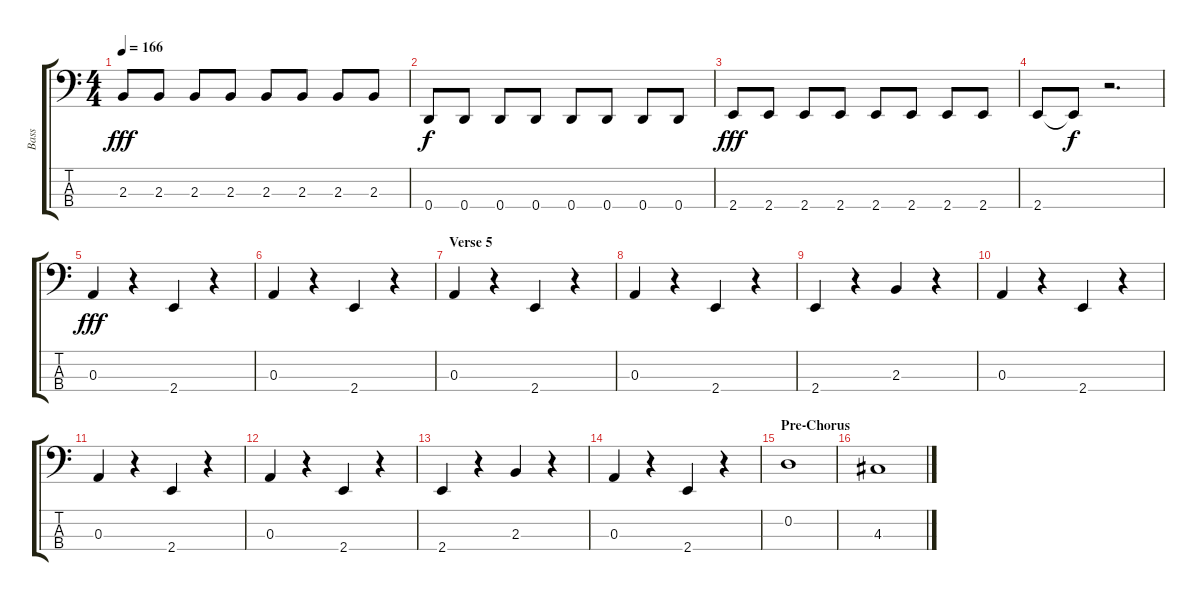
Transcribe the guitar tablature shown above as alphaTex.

\track ("Bass" "Bass") {instrument electricbassfinger}
\staff {score tabs}
\tuning (G2 D2 A1 D1) {hide}
\ts (4 4)
\tempo 166
\clef f4
\ks c
2.3.8{dy fff} 2.3.8 2.3.8 2.3.8 2.3.8 2.3.8 2.3.8 2.3.8 |
0.4.8{dy f} 0.4.8 0.4.8 0.4.8 0.4.8 0.4.8 0.4.8 0.4.8 |
2.4.8{dy fff} 2.4.8 2.4.8 2.4.8 2.4.8 2.4.8 2.4.8 2.4.8 |
2.4.8 2.4{t}.8{dy f} r.2{d} |
0.3.4{dy fff} r.4 2.4.4 r.4 |
0.3.4 r.4 2.4.4 r.4 |
\section ("" "Verse 5")
0.3.4 r.4 2.4.4 r.4 |
0.3.4 r.4 2.4.4 r.4 |
2.4.4 r.4 2.3.4 r.4 |
0.3.4 r.4 2.4.4 r.4 |
0.3.4 r.4 2.4.4 r.4 |
0.3.4 r.4 2.4.4 r.4 |
2.4.4 r.4 2.3.4 r.4 |
0.3.4 r.4 2.4.4 r.4 |
\section ("" "Pre-Chorus")
0.2.1 |
4.3.1
